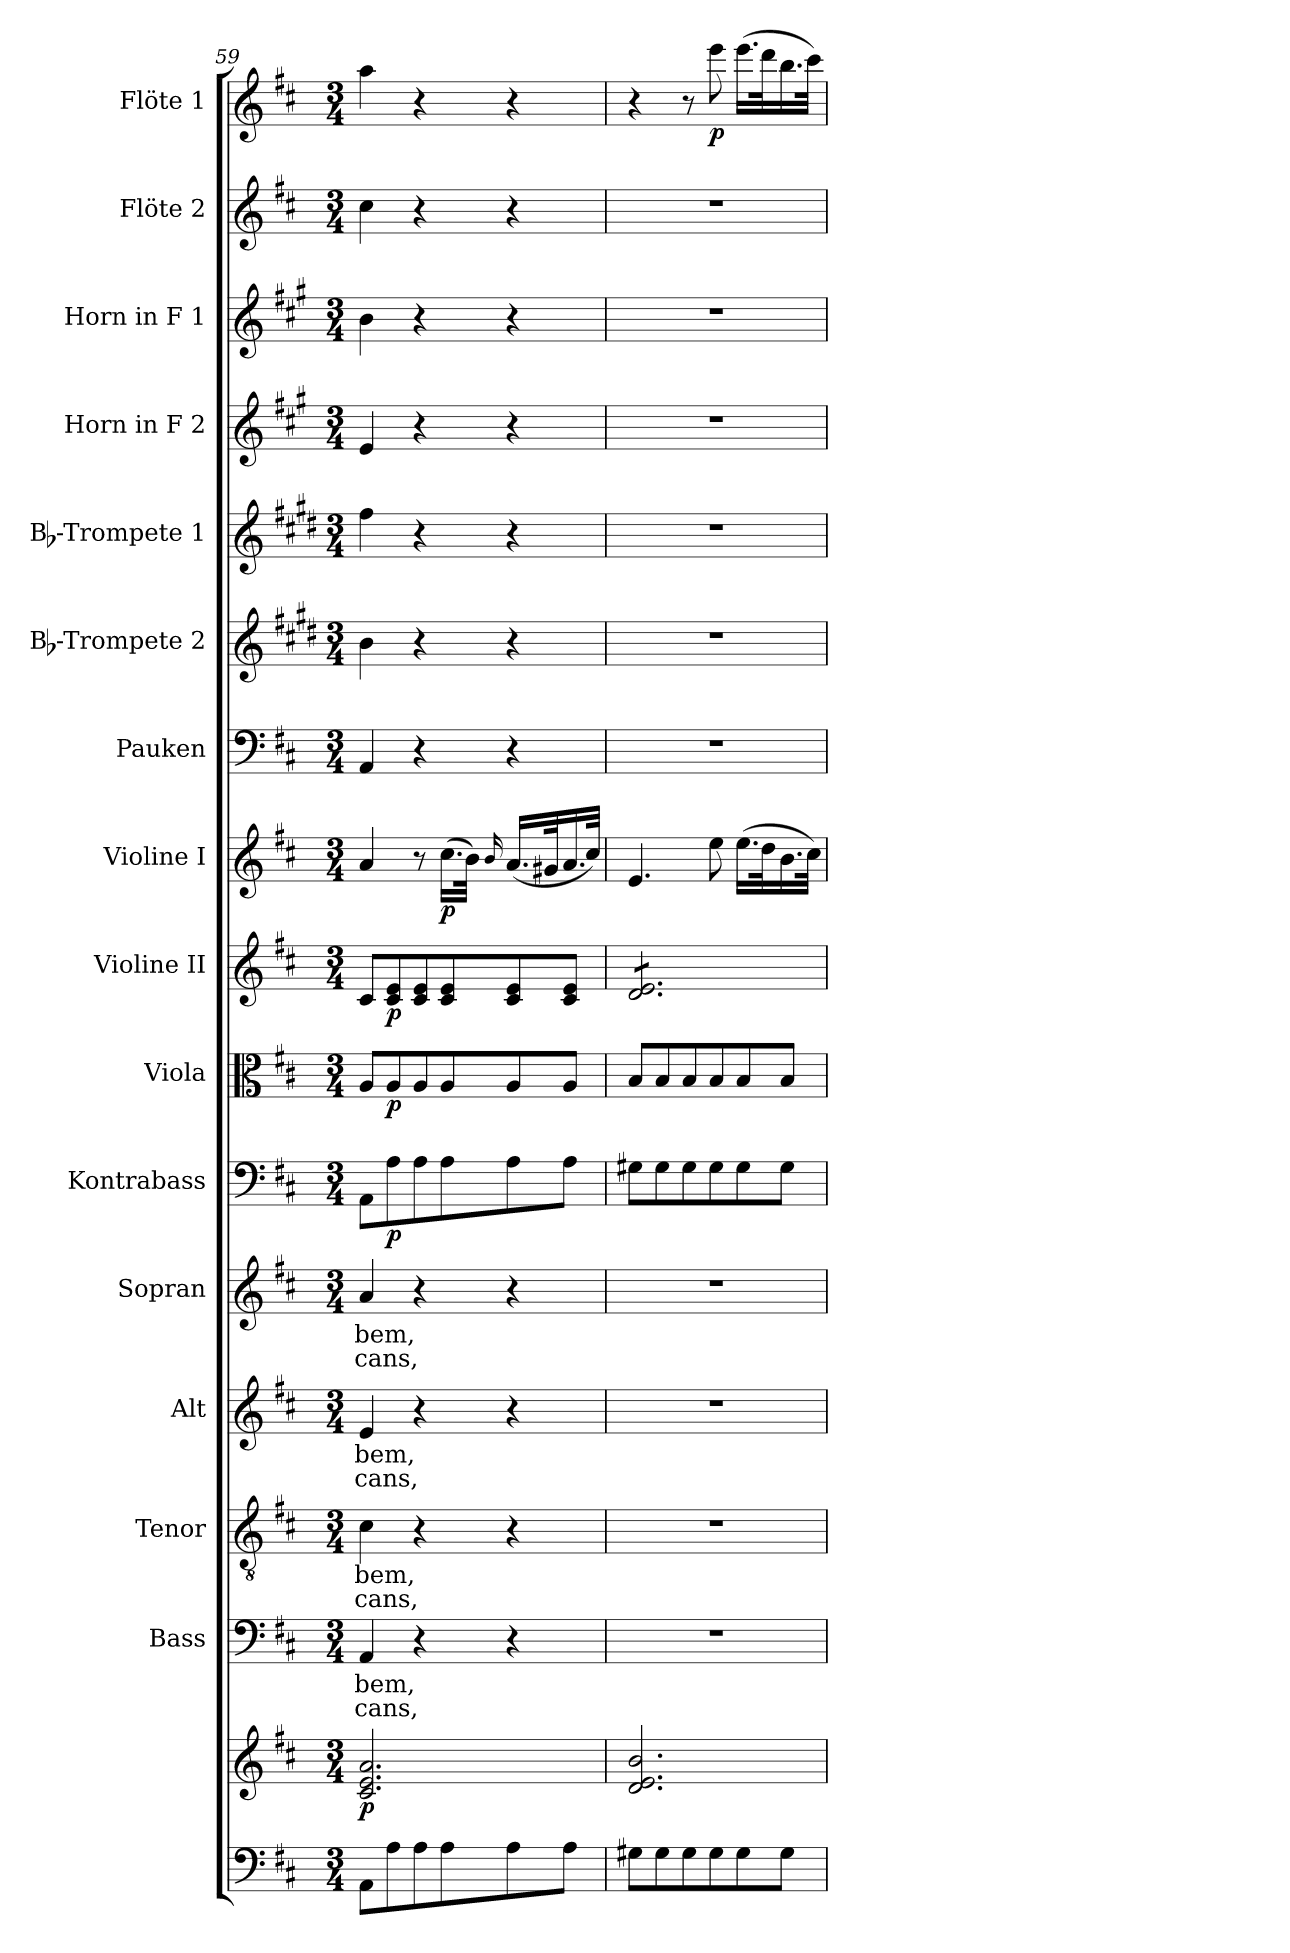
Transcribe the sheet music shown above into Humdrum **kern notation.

**kern	**kern	**dynam	**kern	**text	**text	**kern	**text	**text	**kern	**text	**text	**kern	**text	**text	**kern	**dynam	**kern	**dynam	**kern	**dynam	**kern	**dynam	**kern	**kern	**kern	**kern	**kern	**kern	**kern	**dynam
*part16	*part16	*part16	*part15	*part15	*part15	*part14	*part14	*part14	*part13	*part13	*part13	*part12	*part12	*part12	*part11	*part11	*part10	*part10	*part9	*part9	*part8	*part8	*part7	*part6	*part5	*part4	*part3	*part2	*part1	*part1
*staff17	*staff16	*staff16/17	*staff15	*staff15	*staff15	*staff14	*staff14	*staff14	*staff13	*staff13	*staff13	*staff12	*staff12	*staff12	*staff11	*staff11	*staff10	*staff10	*staff9	*staff9	*staff8	*staff8	*staff7	*staff6	*staff5	*staff4	*staff3	*staff2	*staff1	*staff1
*	*	*	*I"Bass	*	*	*I"Tenor	*	*	*I"Alt	*	*	*I"Sopran	*	*	*I"Kontrabass	*	*I"Viola	*	*I"Violine II	*	*I"Violine I	*	*I"Pauken	*I"Bb-Trompete 2	*I"Bb-Trompete 1	*I"Horn in F 2	*I"Horn in F 1	*I"Flöte 2	*I"Flöte 1	*
*	*	*	*I'B.	*	*	*I'T.	*	*	*I'A.	*	*	*I'S.	*	*	*I'Kb.	*	*I'Vla.	*	*I'Vl. II	*	*I'Vl. I	*	*I'Pk.	*I'Bb Trp. 2	*I'Bb Trp. 1	*	*	*I'Fl. 2	*I'Fl. 1	*
*clefF4	*clefG2	*	*clefF4	*	*	*clefGv2	*	*	*clefG2	*	*	*clefG2	*	*	*clefF4	*	*clefC3	*	*clefG2	*	*clefG2	*	*clefF4	*clefG2	*clefG2	*clefG2	*clefG2	*clefG2	*clefG2	*
*	*	*	*	*	*	*	*	*	*	*	*	*	*	*	*ITrd7c12	*	*	*	*	*	*	*	*	*ITrd1c2	*ITrd1c2	*ITrd4c7	*ITrd4c7	*	*	*
*k[f#c#]	*k[f#c#]	*	*k[f#c#]	*	*	*k[f#c#]	*	*	*k[f#c#]	*	*	*k[f#c#]	*	*	*k[f#c#]	*	*k[f#c#]	*	*k[f#c#]	*	*k[f#c#]	*	*k[f#c#]	*k[f#c#]	*k[f#c#]	*k[f#c#]	*k[f#c#]	*k[f#c#]	*k[f#c#]	*
*D:	*D:	*	*D:	*	*	*D:	*	*	*D:	*	*	*D:	*	*	*D:	*	*D:	*	*D:	*	*D:	*	*D:	*D:	*D:	*D:	*D:	*D:	*D:	*
*M3/4	*M3/4	*	*M3/4	*	*	*M3/4	*	*	*M3/4	*	*	*M3/4	*	*	*M3/4	*	*M3/4	*	*M3/4	*	*M3/4	*	*M3/4	*M3/4	*M3/4	*M3/4	*M3/4	*M3/4	*M3/4	*
=59	=59	=59	=59	=59	=59	=59	=59	=59	=59	=59	=59	=59	=59	=59	=59	=59	=59	=59	=59	=59	=59	=59	=59	=59	=59	=59	=59	=59	=59	=59
!	!	!LO:DY:b	!	!LO:LY:b	!LO:LY:b	!	!LO:LY:b	!LO:LY:b	!	!LO:LY:b	!LO:LY:b	!	!LO:LY:b	!LO:LY:b	!	!	!	!	!	!	!	!	!	!	!	!	!	!	!	!
8AA\L	2.c#/ 2.e/ 2.a/	p	4AA/	-bem,	-cans,	4c#\	-bem,	-cans,	4e/	-bem,	-cans,	4a/	-bem,	-cans,	8AAA\L	.	8A/L	.	8c#/L	.	4a/	.	4AA/	4a\	4ee\	4A/	4e\	4cc#\	4aa\	.
!	!	!	!	!	!	!	!	!	!	!	!	!	!	!	!	!LO:DY:b	!	!LO:DY:b	!	!LO:DY:b	!	!	!	!	!	!	!	!	!	!
8A\	.	.	.	.	.	.	.	.	.	.	.	.	.	.	8AA\	p	8A/	p	8c#/ 8e/	p	.	.	.	.	.	.	.	.	.	.
8A\	.	.	4r	.	.	4r	.	.	4r	.	.	4r	.	.	8AA\	.	8A/	.	8c#/ 8e/	.	8r	.	4r	4r	4r	4r	4r	4r	4r	.
!	!	!	!	!	!	!	!	!	!	!	!	!	!	!	!	!	!	!	!	!	!	!LO:DY:b	!	!	!	!	!	!	!	!
8A\	.	.	.	.	.	.	.	.	.	.	.	.	.	.	8AA\	.	8A/	.	8c#/ 8e/	.	(>16.cc#\LL	p	.	.	.	.	.	.	.	.
.	.	.	.	.	.	.	.	.	.	.	.	.	.	.	.	.	.	.	.	.	32b\JJk)	.	.	.	.	.	.	.	.	.
.	.	.	.	.	.	.	.	.	.	.	.	.	.	.	.	.	.	.	.	.	16qqb/	.	.	.	.	.	.	.	.	.
8A\	.	.	4r	.	.	4r	.	.	4r	.	.	4r	.	.	8AA\	.	8A/	.	8c#/ 8e/	.	(<16.a/LL	.	4r	4r	4r	4r	4r	4r	4r	.
.	.	.	.	.	.	.	.	.	.	.	.	.	.	.	.	.	.	.	.	.	32g#X/k	.	.	.	.	.	.	.	.	.
8A\J	.	.	.	.	.	.	.	.	.	.	.	.	.	.	8AA\J	.	8A/J	.	8c#/ 8e/J	.	16.a/	.	.	.	.	.	.	.	.	.
.	.	.	.	.	.	.	.	.	.	.	.	.	.	.	.	.	.	.	.	.	32cc#/JJk)	.	.	.	.	.	.	.	.	.
=60	=60	=60	=60	=60	=60	=60	=60	=60	=60	=60	=60	=60	=60	=60	=60	=60	=60	=60	=60	=60	=60	=60	=60	=60	=60	=60	=60	=60	=60	=60
*	*	*	*	*	*	*	*	*	*	*	*	*	*	*	*	*	*	*	*tremolo	*	*	*	*	*	*	*	*	*	*	*
8G#X\L	2.d/ 2.e/ 2.b/	.	2.r	.	.	2.r	.	.	2.r	.	.	2.r	.	.	8GG#X\L	.	8B/L	.	8d/ 8e/L	.	4.e/	.	2.r	2.r	2.r	2.r	2.r	2.r	4r	.
8G#\	.	.	.	.	.	.	.	.	.	.	.	.	.	.	8GG#\	.	8B/	.	8d/ 8e/	.	.	.	.	.	.	.	.	.	.	.
8G#\	.	.	.	.	.	.	.	.	.	.	.	.	.	.	8GG#\	.	8B/	.	8d/ 8e/	.	.	.	.	.	.	.	.	.	8r	.
!	!	!	!	!	!	!	!	!	!	!	!	!	!	!	!	!	!	!	!	!	!	!	!	!	!	!	!	!	!	!LO:DY:b
8G#\	.	.	.	.	.	.	.	.	.	.	.	.	.	.	8GG#\	.	8B/	.	8d/ 8e/	.	8ee\	.	.	.	.	.	.	.	8eee\	p
8G#\	.	.	.	.	.	.	.	.	.	.	.	.	.	.	8GG#\	.	8B/	.	8d/ 8e/	.	(>16.ee\LL	.	.	.	.	.	.	.	(>16.eee\LL	.
.	.	.	.	.	.	.	.	.	.	.	.	.	.	.	.	.	.	.	.	.	32dd\k	.	.	.	.	.	.	.	32ddd\k	.
8G#\J	.	.	.	.	.	.	.	.	.	.	.	.	.	.	8GG#\J	.	8B/J	.	8d/ 8e/J	.	16.b\	.	.	.	.	.	.	.	16.bb\	.
*	*	*	*	*	*	*	*	*	*	*	*	*	*	*	*	*	*	*	*Xtremolo	*	*	*	*	*	*	*	*	*	*	*
.	.	.	.	.	.	.	.	.	.	.	.	.	.	.	.	.	.	.	.	.	32cc#\JJk)	.	.	.	.	.	.	.	32ccc#\JJk)	.
=	=	=	=	=	=	=	=	=	=	=	=	=	=	=	=	=	=	=	=	=	=	=	=	=	=	=	=	=	=	=
*-	*-	*-	*-	*-	*-	*-	*-	*-	*-	*-	*-	*-	*-	*-	*-	*-	*-	*-	*-	*-	*-	*-	*-	*-	*-	*-	*-	*-	*-	*-
